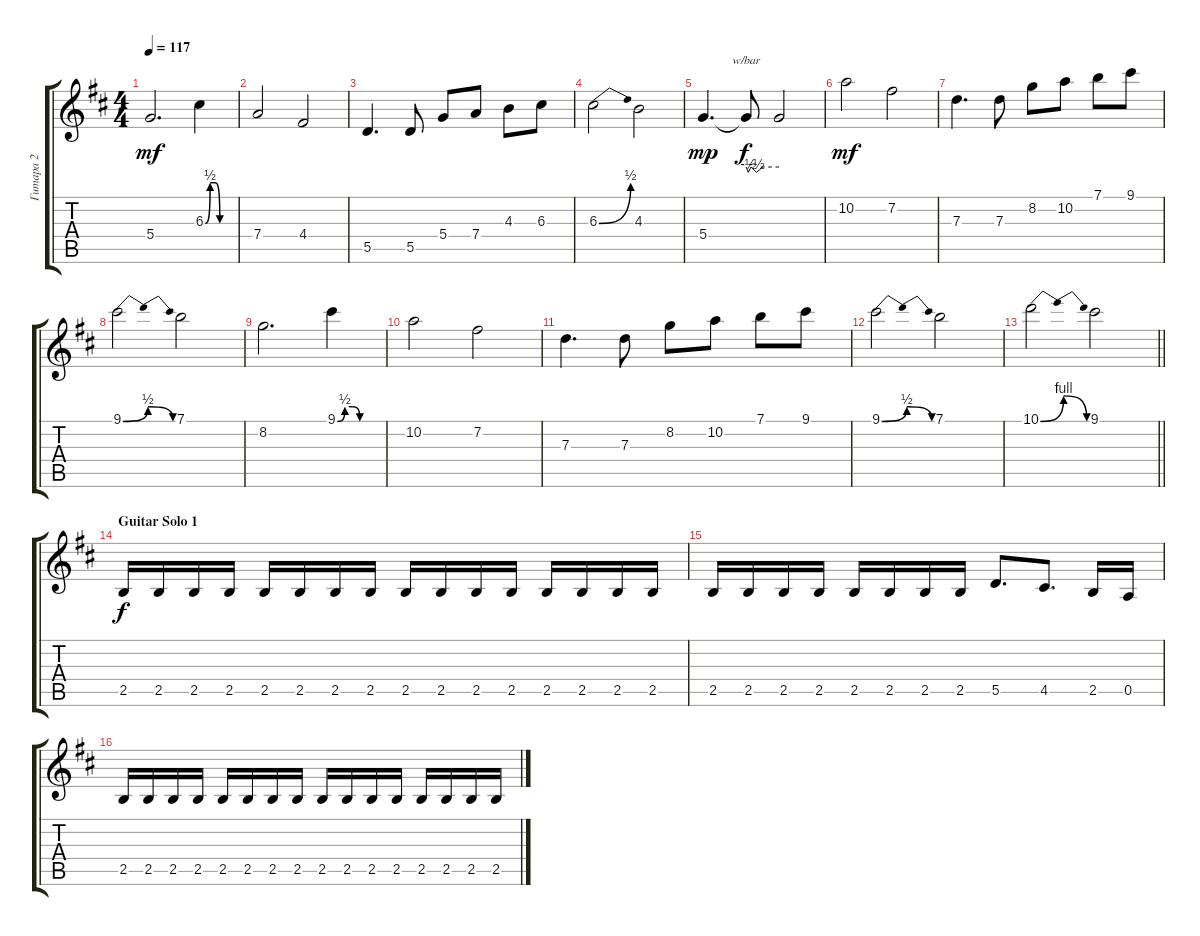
\track ("Гитара 2" "Гитара 2") {instrument distortionguitar}
\staff {score tabs}
\tuning (E4 B3 G3 D3 A2 E2) {hide}
\ts (4 4)
\tempo 117
\clef g2
\ks d
5.4.2{d dy mf} 6.3{be (custom 0 0 10 2 20 2 30 0 60 0)}.4 |
7.4.2 4.4.2 |
5.5.4{d} 5.5.8 5.4.8 7.4.8 4.3.8 6.3.8 |
6.3{be (bend 0 0 60 2)}.2 4.3.2 |
5.4.4{d dy mp} 5.4{t}.8{tbe (custom default 0 0 4 -2 9 0 19 -2 30 0 60 0) dy f} 5.4{t}.2 |
10.2.2{dy mf} 7.2.2 |
7.3.4{d} 7.3.8 8.2.8 10.2.8 7.1.8 9.1.8 |
9.1{be (bendrelease 0 0 15 2 44 2 60 0)}.2 7.1.2 |
8.2.2{d} 9.1{be (custom 0 0 10 2 20 2 30 0 60 0)}.4 |
10.2.2 7.2.2 |
7.3.4{d} 7.3.8 8.2.8 10.2.8 7.1.8 9.1.8 |
9.1{be (bendrelease 0 0 15 2 44 2 60 0)}.2 7.1.2 |
\barLineRight lightlight
10.1{be (bendrelease 0 0 15 4 41 4 60 0)}.2 9.1.2 |
\section ("" "Guitar Solo 1")
2.5.16{dy f} 2.5.16 2.5.16 2.5.16 2.5.16 2.5.16 2.5.16 2.5.16 2.5.16 2.5.16 2.5.16 2.5.16 2.5.16 2.5.16 2.5.16 2.5.16 |
2.5.16 2.5.16 2.5.16 2.5.16 2.5.16 2.5.16 2.5.16 2.5.16 5.5.8{d} 4.5.8{d} 2.5.16 0.5.16 |
2.5.16 2.5.16 2.5.16 2.5.16 2.5.16 2.5.16 2.5.16 2.5.16 2.5.16 2.5.16 2.5.16 2.5.16 2.5.16 2.5.16 2.5.16 2.5.16
